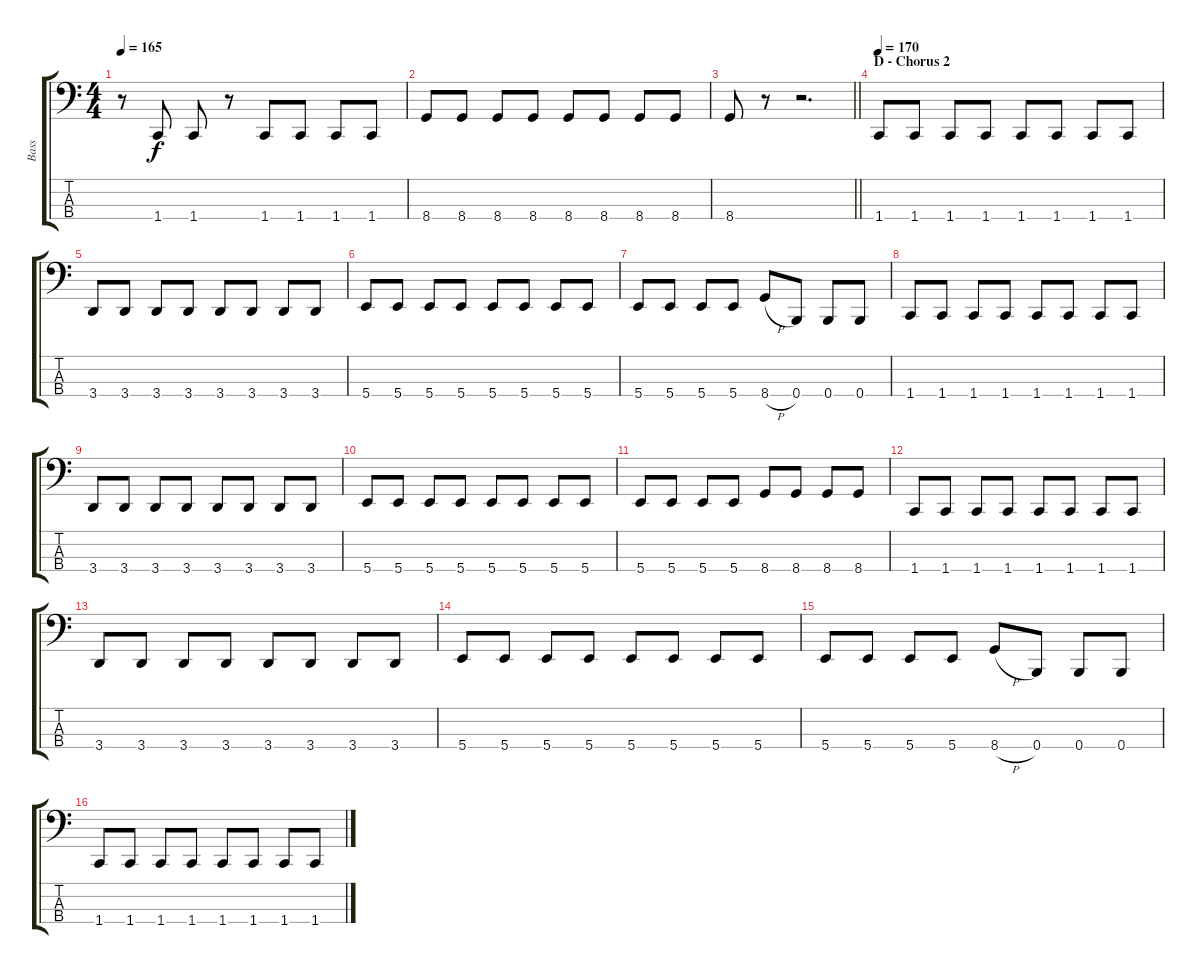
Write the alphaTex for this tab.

\track ("Bass" "Bass") {instrument electricbassfinger}
\staff {score tabs}
\tuning (E2 B1 Gb1 B0) {hide}
\ts (4 4)
\tempo 165
\clef f4
\ks c
r.8{dy f} 1.4.8 1.4.8 r.8 1.4.8 1.4.8 1.4.8 1.4.8 |
8.4.8 8.4.8 8.4.8 8.4.8 8.4.8 8.4.8 8.4.8 8.4.8 |
\barLineRight lightlight
8.4.8 r.8 r.2{d} |
\section ("" "D - Chorus 2")
\tempo 170
1.4.8 1.4.8 1.4.8 1.4.8 1.4.8 1.4.8 1.4.8 1.4.8 |
3.4.8 3.4.8 3.4.8 3.4.8 3.4.8 3.4.8 3.4.8 3.4.8 |
5.4.8 5.4.8 5.4.8 5.4.8 5.4.8 5.4.8 5.4.8 5.4.8 |
5.4.8 5.4.8 5.4.8 5.4.8 8.4{h}.8 0.4.8 0.4.8 0.4.8 |
1.4.8 1.4.8 1.4.8 1.4.8 1.4.8 1.4.8 1.4.8 1.4.8 |
3.4.8 3.4.8 3.4.8 3.4.8 3.4.8 3.4.8 3.4.8 3.4.8 |
5.4.8 5.4.8 5.4.8 5.4.8 5.4.8 5.4.8 5.4.8 5.4.8 |
5.4.8 5.4.8 5.4.8 5.4.8 8.4.8 8.4.8 8.4.8 8.4.8 |
1.4.8 1.4.8 1.4.8 1.4.8 1.4.8 1.4.8 1.4.8 1.4.8 |
3.4.8 3.4.8 3.4.8 3.4.8 3.4.8 3.4.8 3.4.8 3.4.8 |
5.4.8 5.4.8 5.4.8 5.4.8 5.4.8 5.4.8 5.4.8 5.4.8 |
5.4.8 5.4.8 5.4.8 5.4.8 8.4{h}.8 0.4.8 0.4.8 0.4.8 |
1.4.8 1.4.8 1.4.8 1.4.8 1.4.8 1.4.8 1.4.8 1.4.8
